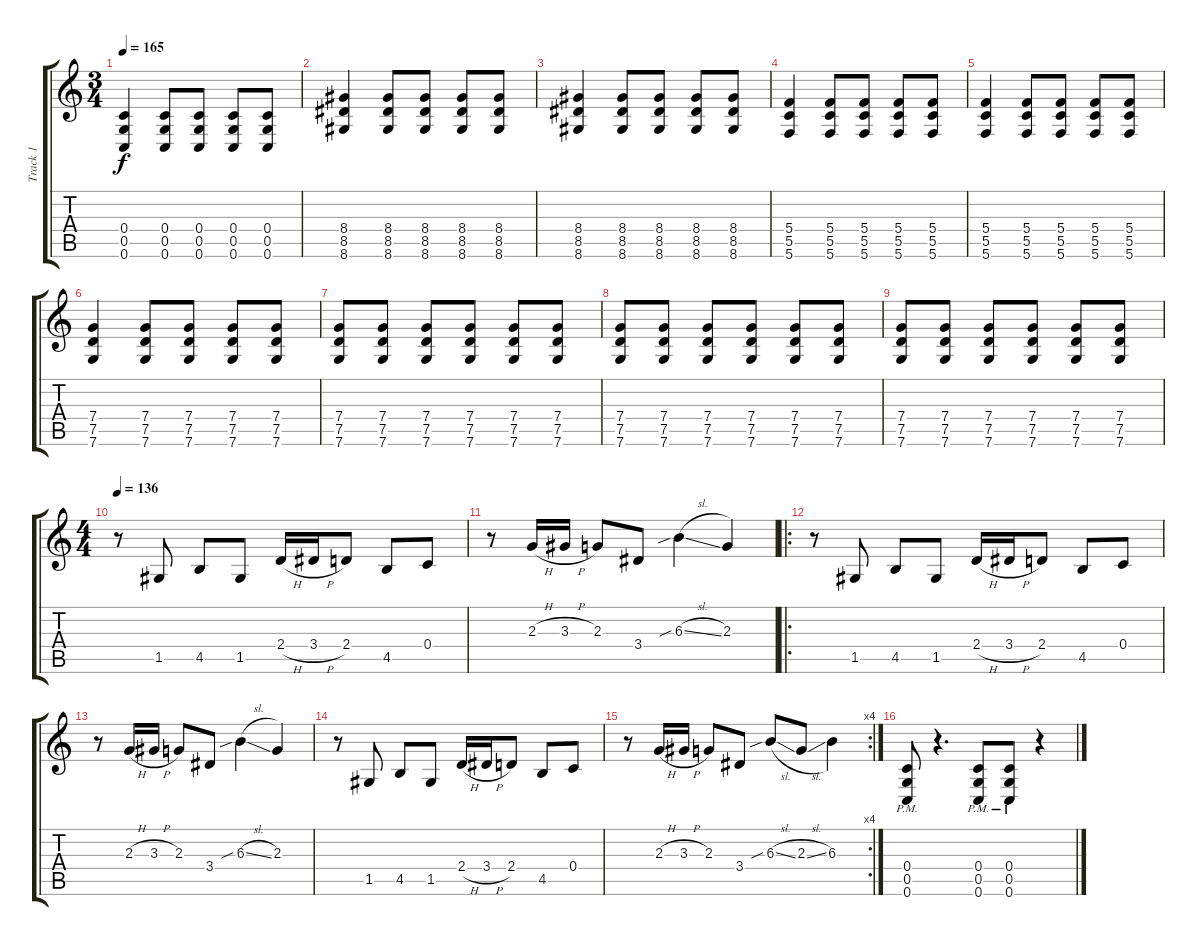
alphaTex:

\track ("Track 1" "Track 1") {instrument distortionguitar}
\staff {score tabs}
\tuning (D4 A3 F3 C3 G2 C2) {hide}
\ts (3 4)
\tempo 165
\clef g2
\ks c
(0.4 0.5 0.6).4{dy f} (0.4 0.5 0.6).8 (0.4 0.5 0.6).8 (0.4 0.5 0.6).8 (0.4 0.5 0.6).8 |
(8.4 8.5 8.6).4 (8.4 8.5 8.6).8 (8.4 8.5 8.6).8 (8.4 8.5 8.6).8 (8.4 8.5 8.6).8 |
(8.4 8.5 8.6).4 (8.4 8.5 8.6).8 (8.4 8.5 8.6).8 (8.4 8.5 8.6).8 (8.4 8.5 8.6).8 |
(5.4 5.5 5.6).4 (5.4 5.5 5.6).8 (5.4 5.5 5.6).8 (5.4 5.5 5.6).8 (5.4 5.5 5.6).8 |
(5.4 5.5 5.6).4 (5.4 5.5 5.6).8 (5.4 5.5 5.6).8 (5.4 5.5 5.6).8 (5.4 5.5 5.6).8 |
(7.4 7.5 7.6).4 (7.4 7.5 7.6).8 (7.4 7.5 7.6).8 (7.4 7.5 7.6).8 (7.4 7.5 7.6).8 |
(7.4 7.5 7.6).8 (7.4 7.5 7.6).8 (7.4 7.5 7.6).8 (7.4 7.5 7.6).8 (7.4 7.5 7.6).8 (7.4 7.5 7.6).8 |
(7.4 7.5 7.6).8 (7.4 7.5 7.6).8 (7.4 7.5 7.6).8 (7.4 7.5 7.6).8 (7.4 7.5 7.6).8 (7.4 7.5 7.6).8 |
(7.4 7.5 7.6).8 (7.4 7.5 7.6).8 (7.4 7.5 7.6).8 (7.4 7.5 7.6).8 (7.4 7.5 7.6).8 (7.4 7.5 7.6).8 |
\ts (4 4)
\tempo 136
r.8 1.5.8 4.5.8 1.5.8 2.4{h}.16 3.4{h}.16 2.4.8 4.5.8 0.4.8 |
r.8 2.3{h}.16 3.3{h}.16 2.3.8 3.4.8 6.3{sib sl}.4 2.3.4 |
\ro
r.8 1.5.8 4.5.8 1.5.8 2.4{h}.16 3.4{h}.16 2.4.8 4.5.8 0.4.8 |
r.8 2.3{h}.16 3.3{h}.16 2.3.8 3.4.8 6.3{sib sl}.4 2.3.4 |
r.8 1.5.8 4.5.8 1.5.8 2.4{h}.16 3.4{h}.16 2.4.8 4.5.8 0.4.8 |
\rc 4
r.8 2.3{h}.16 3.3{h}.16 2.3.8 3.4.8 6.3{sib sl}.8 2.3{sl}.8 6.3.4 |
(0.4{pm} 0.5{pm} 0.6{pm}).8 r.4{d} (0.4{pm} 0.5{pm} 0.6{pm}).8 (0.4{pm} 0.5{pm} 0.6{pm}).8 r.4
